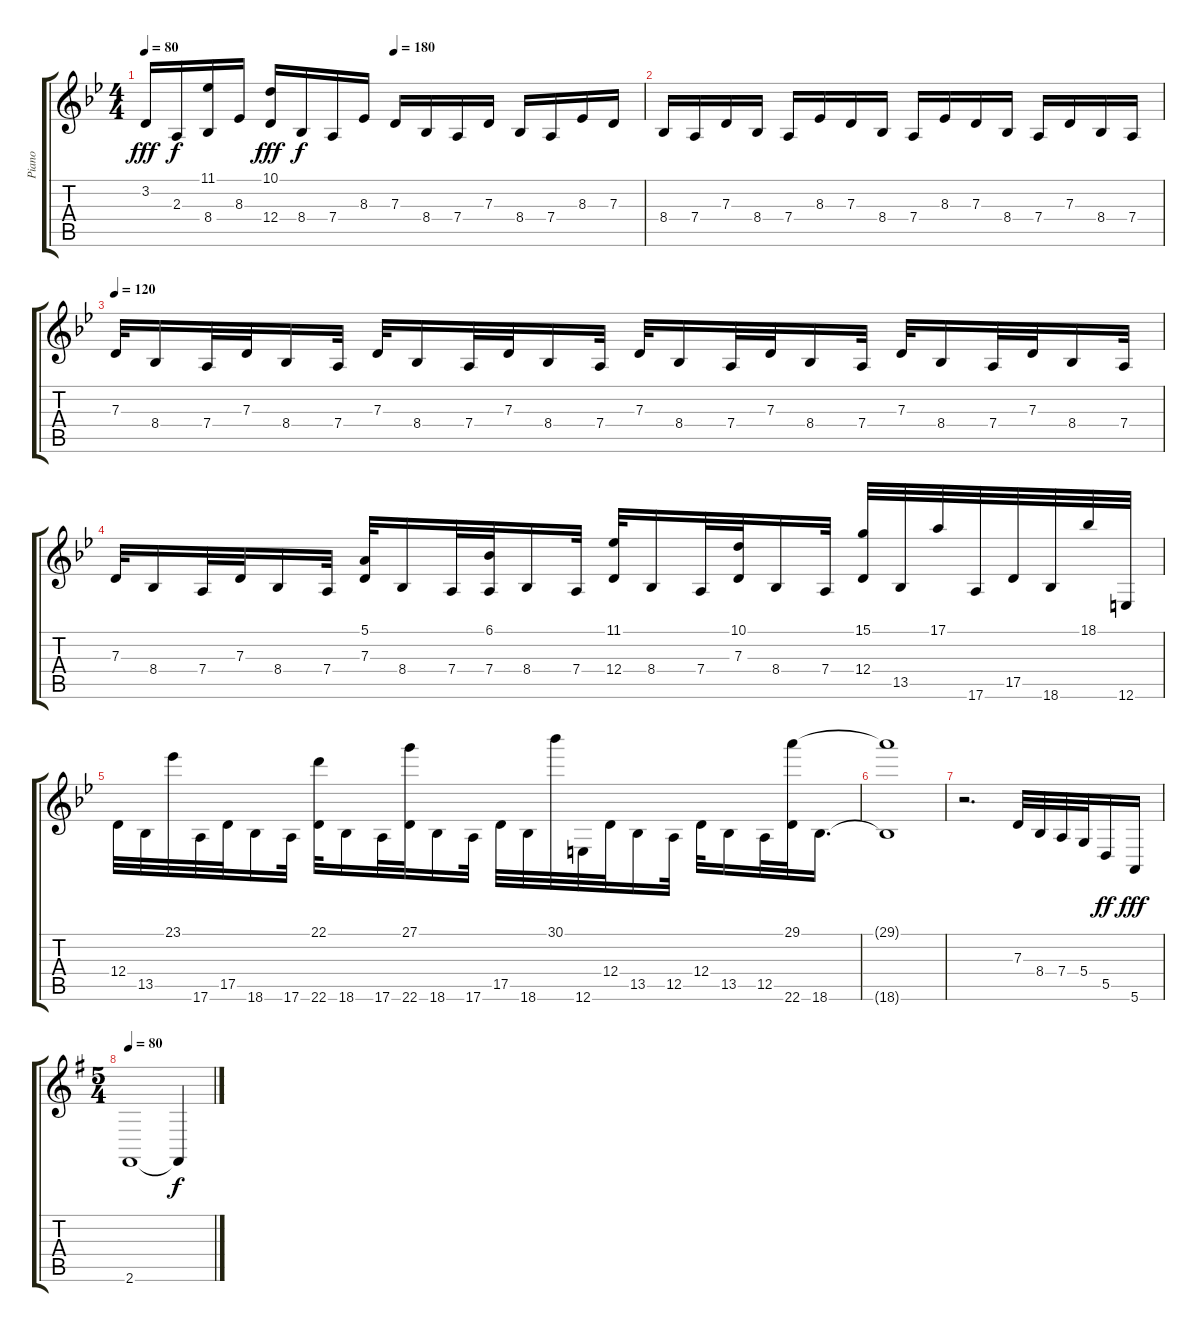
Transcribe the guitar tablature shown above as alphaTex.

\track ("Piano" "Piano") {instrument brightacousticpiano}
\staff {score tabs}
\tuning (E4 B3 G3 D3 A2 E2) {hide}
\ts (4 4)
\tempo 80
\tempo (180 0.5)
\clef g2
\ks gminor
3.2.16{dy fff} 2.3.16{dy f} (11.1 8.4).16 8.3.16 (10.1 12.4).16{dy fff} 8.4.16{dy f} 7.4.16 8.3.16 7.3.16 8.4.16 7.4.16 7.3.16 8.4.16 7.4.16 8.3.16 7.3.16 |
8.4.16 7.4.16 7.3.16 8.4.16 7.4.16 8.3.16 7.3.16 8.4.16 7.4.16 8.3.16 7.3.16 8.4.16 7.4.16 7.3.16 8.4.16 7.4.16 |
\tempo 120
7.3.32 8.4.16 7.4.32 7.3.32 8.4.16 7.4.32 7.3.32 8.4.16 7.4.32 7.3.32 8.4.16 7.4.32 7.3.32 8.4.16 7.4.32 7.3.32 8.4.16 7.4.32 7.3.32 8.4.16 7.4.32 7.3.32 8.4.16 7.4.32 |
7.3.32 8.4.16 7.4.32 7.3.32 8.4.16 7.4.32 (5.1 7.3).32 8.4.16 7.4.32 (6.1 7.4).32 8.4.16 7.4.32 (11.1 12.4).32 8.4.16 7.4.32 (10.1 7.3).32 8.4.16 7.4.32 (15.1 12.4).32 13.5.32 17.1.32 17.6.32 17.5.32 18.6.32 18.1.32 12.6.32 |
12.4.32 13.5.32 23.1.32 17.6.32 17.5.32 18.6.16 17.6.32 (22.1 22.6).32 18.6.16 17.6.32 (27.1 22.6).32 18.6.16 17.6.32 17.5.32 18.6.32 30.1.32 12.6.32 12.4.32 13.5.16 12.5.32 12.4.32 13.5.16 12.5.32 (29.1 22.6).32 18.6.16{d} |
\ks bb
(29.1{t} 18.6{t}).1 |
r.2{d} 7.3.32 8.4.32 7.4.32 5.4.32 5.5.16{dy ff} 5.6.16{dy fff} |
\ts (5 4)
\tempo 80
\ks eminor
2.6.1 2.6{t}.4{dy f}
